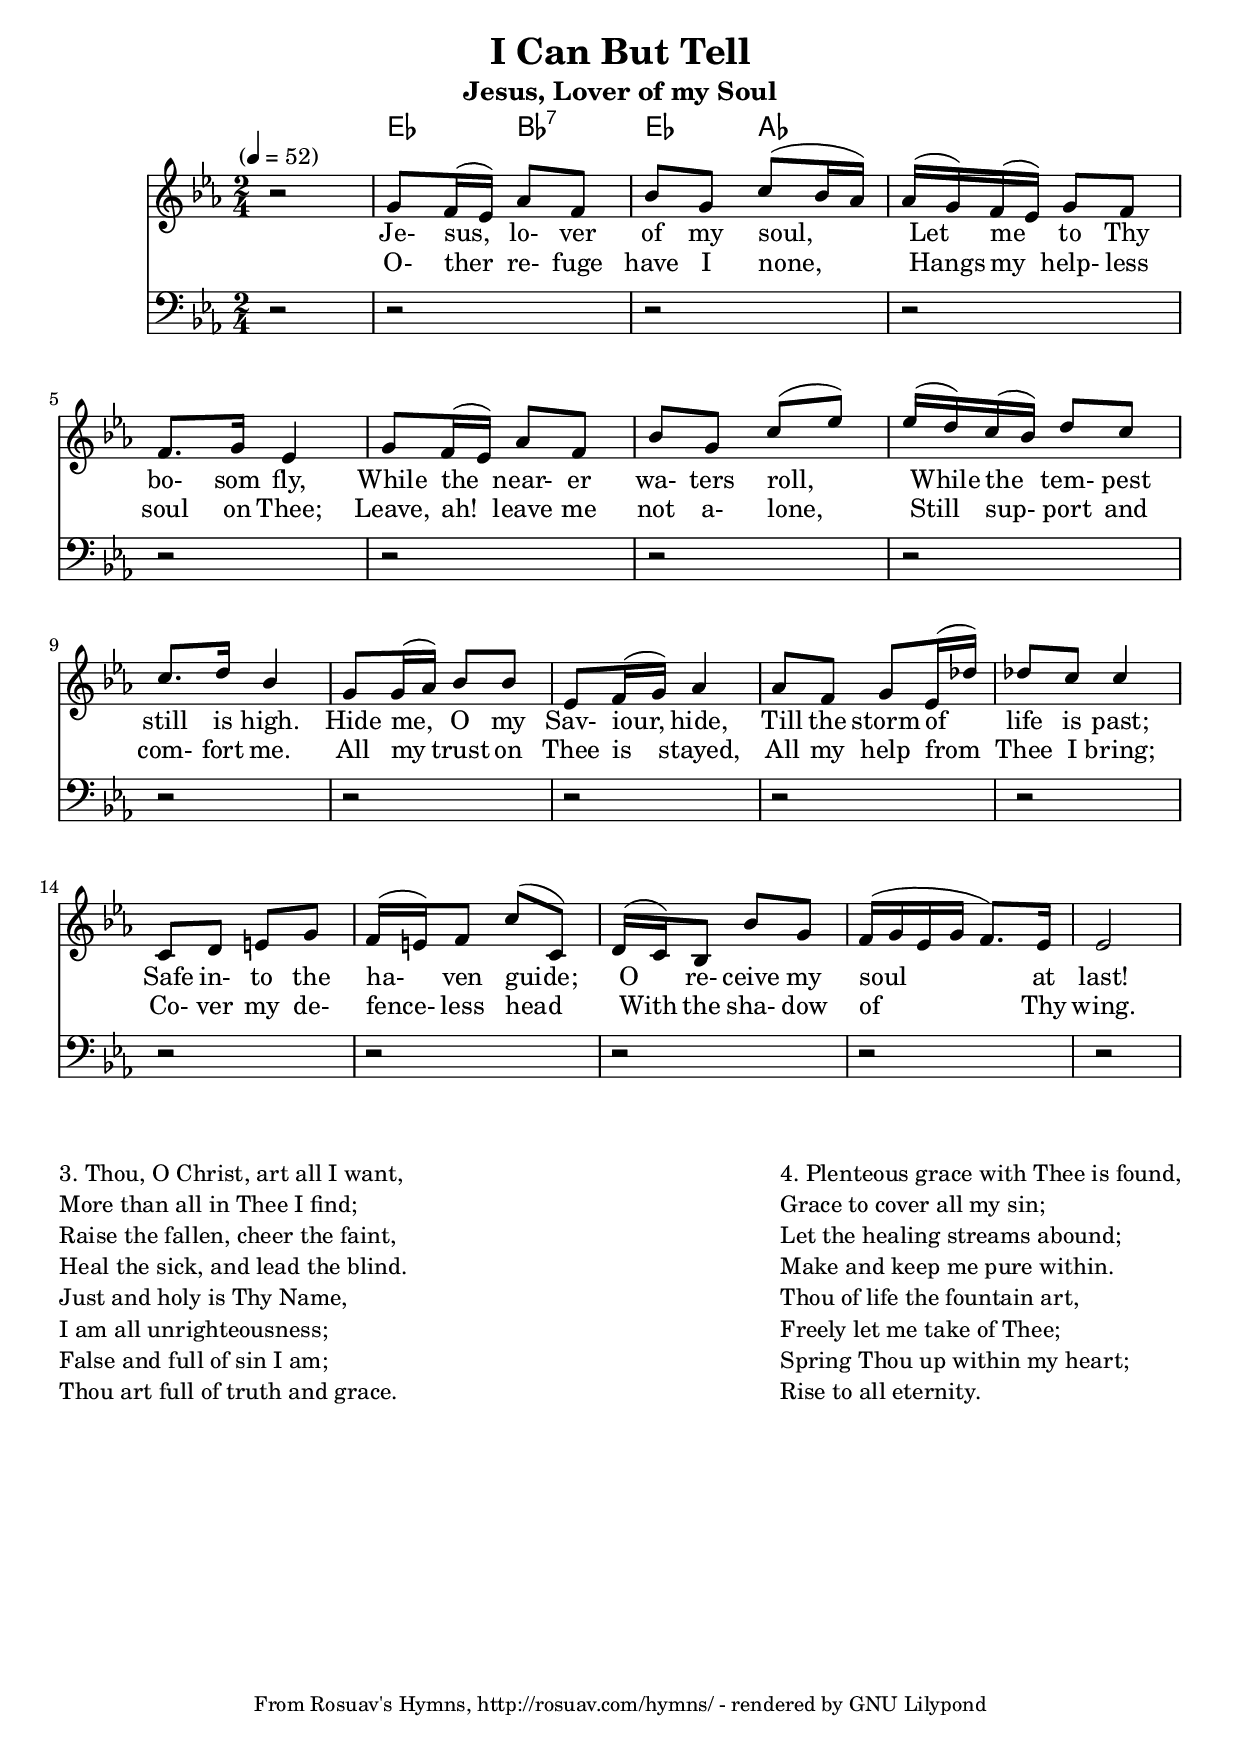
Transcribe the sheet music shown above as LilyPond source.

% Laine "I can but tell I knelt and prayed"
\include "Hymnal.ly"

\header
{
	title="I Can But Tell"
	subtitle="Jesus, Lover of my Soul"
	% poet=""
	% composer=""
	% arranger=""
	% meter="" ??
	% piece="" ??
}

\score {
	<<
		\new ChordNames {
			\set chordChanges = ##t
			\transpose f ef,
			\chordmode {
				s2
				f4 c:7 f bf
			}
		}
		\new Staff <<
			\set Staff.midiInstrument = "acoustic grand"
			\key ef \major
			\time 2/4
			\tempo "" 4 = 52
			\new Voice = "sops" \transpose f ef \relative f' {
				r2 % To start on an upbeat, put this _before_ the \voiceOne (otherwise it works fine, but prints badly)
				\voiceOne
				a8 g16(f) bf8 g c a d(
				c16 bf) bf(a) g(f) a8 g g8. a16 f4
				a8 g16(f) bf8 g c a d(
				f) f16(e) d(c) e8 d d8. e16 c4
				a8 a16(bf) c8 c f, g16(a) bf4
				bf8 g a f16(ef') ef8 d d4
				d,8 e fs8 a g16(fs) g8 d'(
				d,) e16(d) c8 c' a g16(a f a g8.) f16 f2
			}
			\addlyrics { \lyr \lyricmode {
				%{
				!Loved with e- ver- last- ing love,
				!led by grace that love to know;
				!Spi- rit, breath- ing from a- bove,
				!You have taught me it is so.
				!O this full and per- fect peace!
				!O his pres- ence so di- vine!
				!In a love which can- not cease
				!I am His, and He is mine.
				%}
				!Je- sus, lo- ver of my soul,
				!Let me to Thy bo- som fly,
				!While the near- er wa- ters roll,
				!While the tem- pest still is high.
				!Hide me, O my Sav- iour, hide,
				!Till the storm of life is past;
				!Safe in- to the ha- ven guide;
				!O re- ceive my soul at last!
			} }
			\addlyrics { \lyr \lyricmode {
				!O- ther re- fuge have I none,
				!Hangs my help- less soul on Thee;
				!Leave, ah! leave me not a- lone,
				!Still sup- port and com- fort me.
				!All my trust on Thee is stayed,
				!All my help from Thee I bring;
				!Co- ver my de- fence- less head
				!With the sha- dow of Thy wing.
			} }
			\new Voice = "alto" \transpose f ef \relative f' {
				s2 % The same rest, but as a spacer so it doesn't print
				\voiceTwo
			}
		>>
		\new Staff <<
			\clef bass
			\key ef \major
			\new Voice = "tenor" \transpose f ef \relative c' {
				r2
				r r r r r r r r r r r r r r r r r % Filler to force the staff to be printed
				\voiceOne
			}
			\new Voice = "bass" \transpose f ef \relative c' {
				s2
				\voiceTwo
			}
		>>
	>>
	\layout { }
	\midi { \context { \ChordNameVoice \remove Note_performer } } % Stop chords from sounding in the MIDI
}

% Additional verses
\markup \fill-line {
\column {
"3. Thou, O Christ, art all I want,"
"More than all in Thee I find;"
"Raise the fallen, cheer the faint,"
"Heal the sick, and lead the blind."
"Just and holy is Thy Name,"
"I am all unrighteousness;"
"False and full of sin I am;"
"Thou art full of truth and grace."
}
\column {
"4. Plenteous grace with Thee is found,"
"Grace to cover all my sin;"
"Let the healing streams abound;"
"Make and keep me pure within."
"Thou of life the fountain art,"
"Freely let me take of Thee;"
"Spring Thou up within my heart;"
"Rise to all eternity."
}
}
